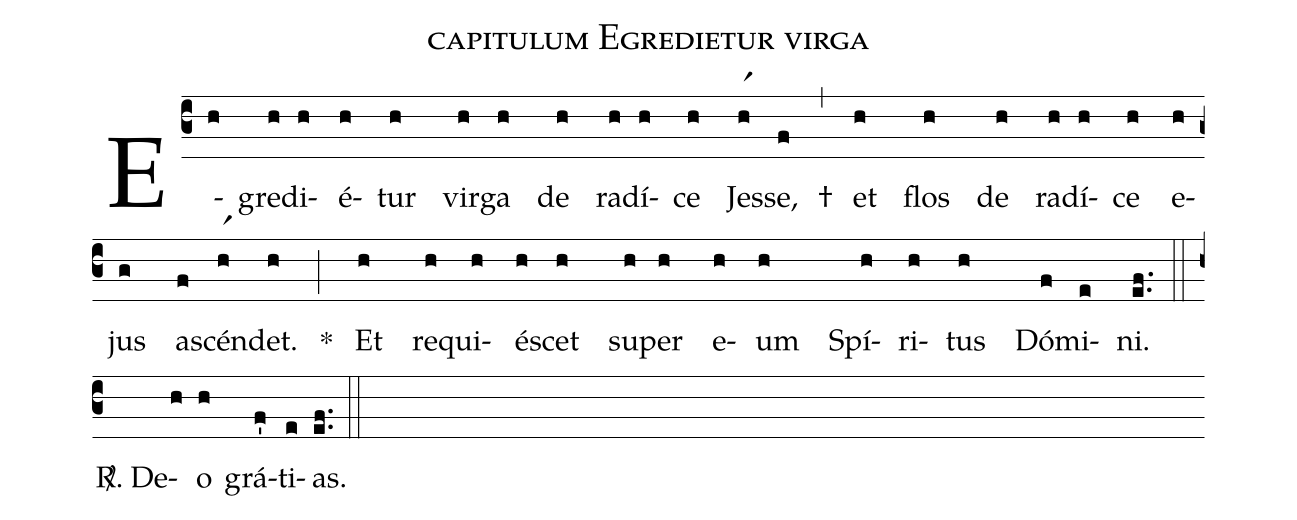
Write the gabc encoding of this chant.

name: capitulum Egredietur virga;
%%
(c3)

E(h)gre(h)di(h)é(h)tur(h) vir(h)ga(h) de(h) ra(h)dí(h)ce(h) Jes(hr1)se,(f) †(,)
et(h) flos(h) de(h) ra(h)dí(h)ce(h) e(h)jus(g) a(f)scén(hr1)det.(h) *(;)
Et(h) re(h)qui(h)é(h)scet(h) su(h)per(h) e(h)um(h) Spí(h)ri(h)tus(h) Dó(f)mi(e)ni.(e.f.) (::z)

<sp>R/</sp>. De( h)o(h) grá(f')ti(e)as.(e.f.) (::)
